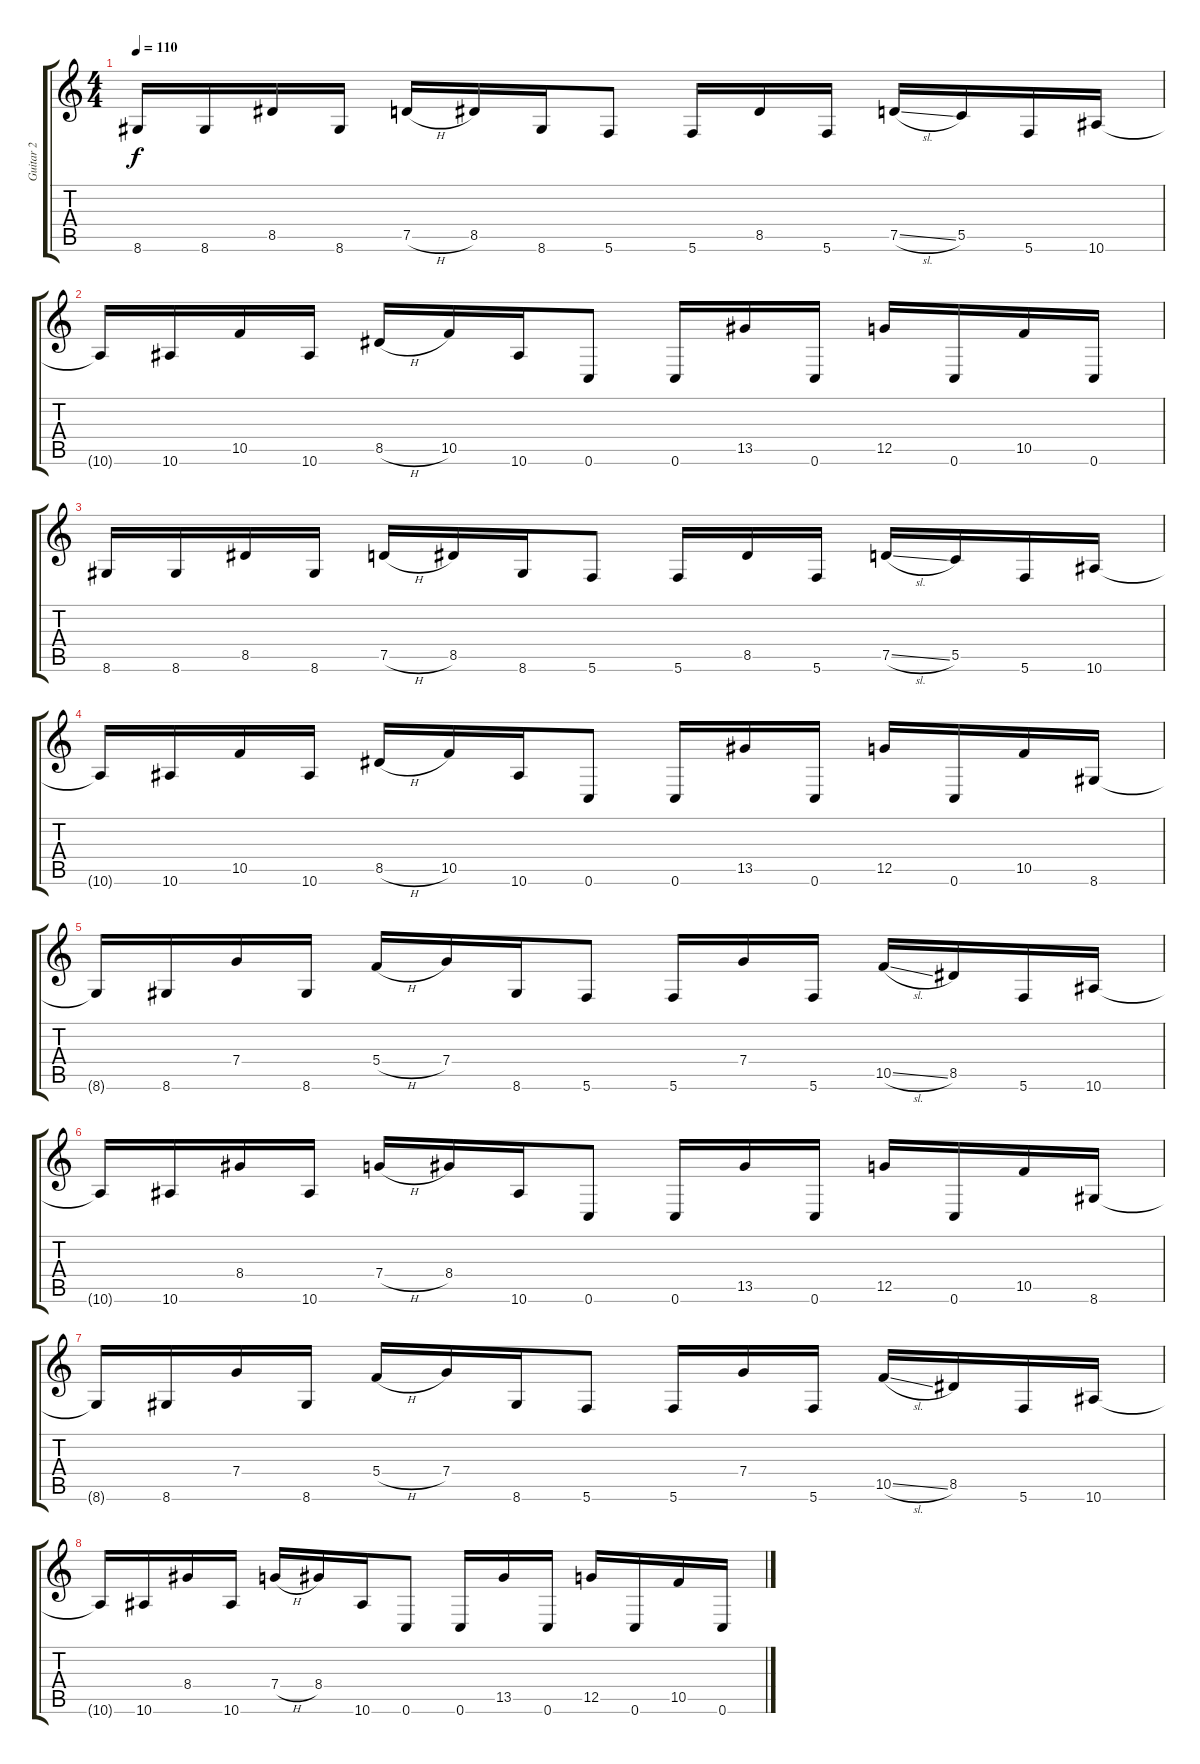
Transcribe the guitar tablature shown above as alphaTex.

\track ("Guitar 2" "Guitar 2") {instrument distortionguitar}
\staff {score tabs}
\tuning (D4 A3 F3 C3 G2 C2) {hide}
\ts (4 4)
\tempo 110
\clef g2
\ks c
8.6.16{dy f} 8.6.16 8.5.16 8.6.16 7.5{h}.16 8.5.16 8.6.16 5.6.8 5.6.16 8.5.16 5.6.16 7.5{sl}.16 5.5.16 5.6.16 10.6.16 |
10.6{t}.16 10.6.16 10.5.16 10.6.16 8.5{h}.16 10.5.16 10.6.16 0.6.8 0.6.16 13.5.16 0.6.16 12.5.16 0.6.16 10.5.16 0.6.16 |
8.6.16 8.6.16 8.5.16 8.6.16 7.5{h}.16 8.5.16 8.6.16 5.6.8 5.6.16 8.5.16 5.6.16 7.5{sl}.16 5.5.16 5.6.16 10.6.16 |
10.6{t}.16 10.6.16 10.5.16 10.6.16 8.5{h}.16 10.5.16 10.6.16 0.6.8 0.6.16 13.5.16 0.6.16 12.5.16 0.6.16 10.5.16 8.6.16 |
8.6{t}.16 8.6.16 7.4.16 8.6.16 5.4{h}.16 7.4.16 8.6.16 5.6.8 5.6.16 7.4.16 5.6.16 10.5{sl}.16 8.5.16 5.6.16 10.6.16 |
10.6{t}.16 10.6.16 8.4.16 10.6.16 7.4{h}.16 8.4.16 10.6.16 0.6.8 0.6.16 13.5.16 0.6.16 12.5.16 0.6.16 10.5.16 8.6.16 |
8.6{t}.16 8.6.16 7.4.16 8.6.16 5.4{h}.16 7.4.16 8.6.16 5.6.8 5.6.16 7.4.16 5.6.16 10.5{sl}.16 8.5.16 5.6.16 10.6.16 |
10.6{t}.16 10.6.16 8.4.16 10.6.16 7.4{h}.16 8.4.16 10.6.16 0.6.8 0.6.16 13.5.16 0.6.16 12.5.16 0.6.16 10.5.16 0.6.16
